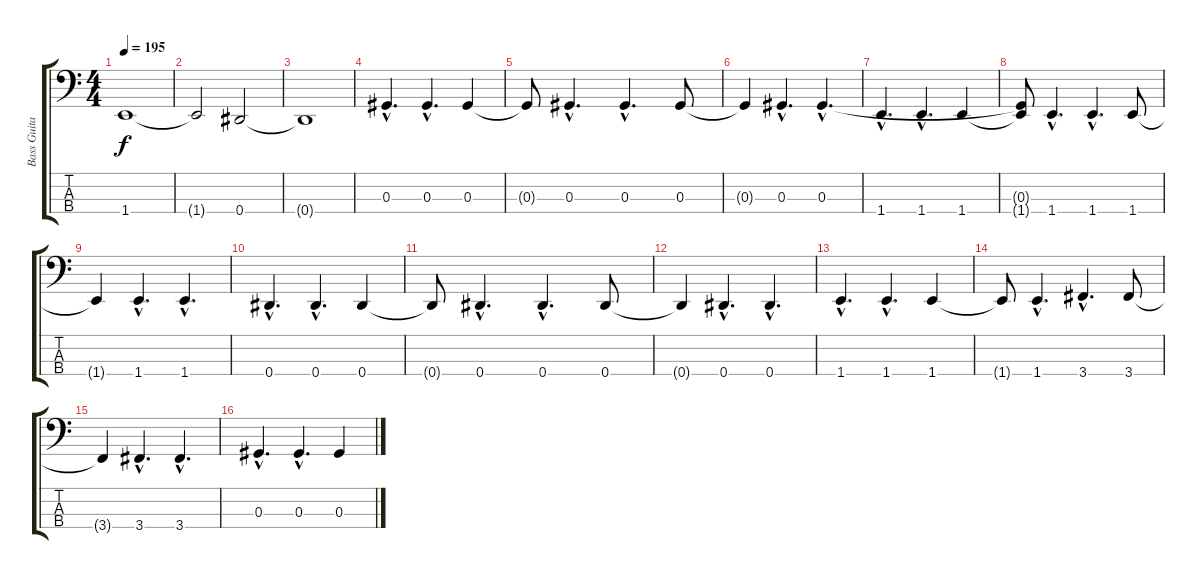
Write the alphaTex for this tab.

\track ("Bass Guitar" "Bass Guita") {instrument electricbassfinger}
\staff {score tabs}
\tuning (Gb2 Db2 Ab1 Eb1) {hide}
\ts (4 4)
\tempo 195
\clef f4
\ks c
1.4.1{dy f} |
1.4{t}.2 0.4.2 |
0.4{t}.1 |
0.3{hac}.4{d} 0.3{hac}.4{d} 0.3.4 |
0.3{t}.8 0.3{hac}.4{d} 0.3{hac}.4{d} 0.3.8 |
0.3{t}.4 0.3{hac}.4{d} 0.3{hac}.4{d} |
1.4{hac}.4{d} 1.4{hac}.4{d} 1.4.4 |
(0.3{t} 1.4{t}).8 1.4{hac}.4{d} 1.4{hac}.4{d} 1.4.8 |
1.4{t}.4 1.4{hac}.4{d} 1.4{hac}.4{d} |
0.4{hac}.4{d} 0.4{hac}.4{d} 0.4.4 |
0.4{t}.8 0.4{hac}.4{d} 0.4{hac}.4{d} 0.4.8 |
0.4{t}.4 0.4{hac}.4{d} 0.4{hac}.4{d} |
1.4{hac}.4{d} 1.4{hac}.4{d} 1.4.4 |
1.4{t}.8 1.4{hac}.4{d} 3.4{hac}.4{d} 3.4.8 |
3.4{t}.4 3.4{hac}.4{d} 3.4{hac}.4{d} |
0.3{hac}.4{d} 0.3{hac}.4{d} 0.3.4
